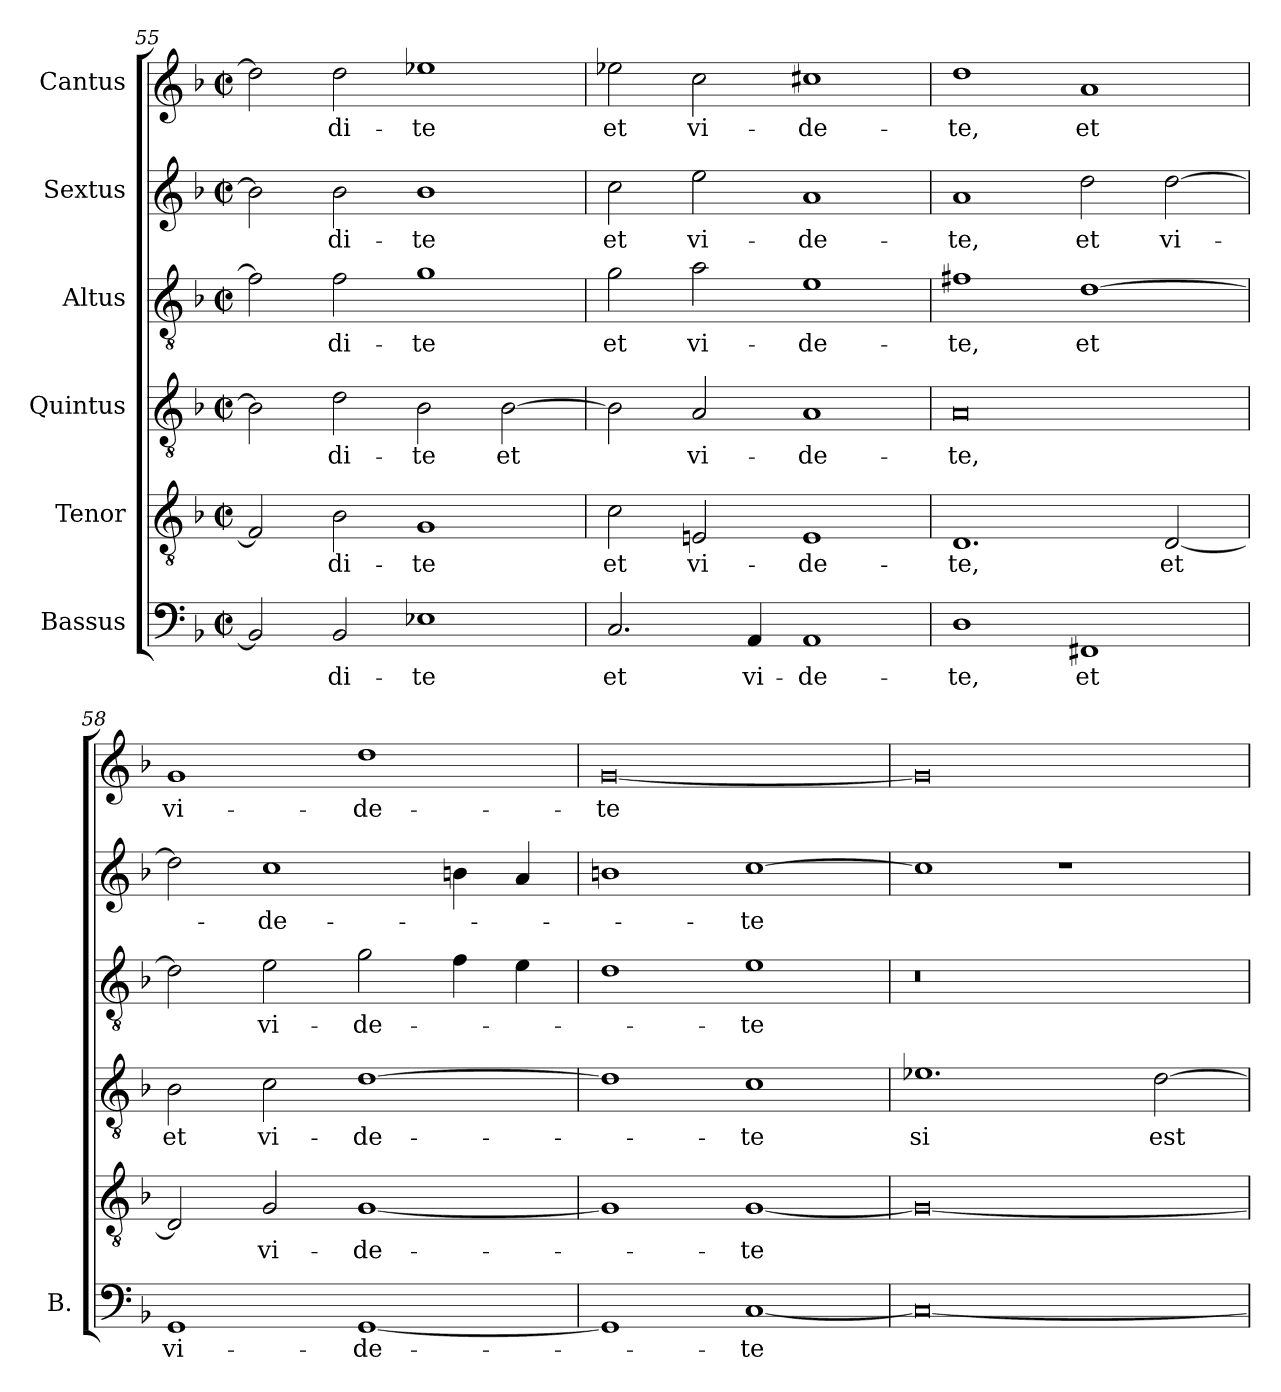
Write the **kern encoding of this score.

**kern	**text	**kern	**text	**kern	**text	**kern	**text	**kern	**text	**kern	**text
*part6	*part6	*part5	*part5	*part4	*part4	*part3	*part3	*part2	*part2	*part1	*part1
*staff6	*staff6	*staff5	*staff5	*staff4	*staff4	*staff3	*staff3	*staff2	*staff2	*staff1	*staff1
*I"Bassus	*	*I"Tenor	*	*I"Quintus	*	*I"Altus	*	*I"Sextus	*	*I"Cantus	*
*I'B.	*	*	*	*	*	*	*	*	*	*	*
*clefF4	*	*clefGv2	*	*clefGv2	*	*clefGv2	*	*clefG2	*	*clefG2	*
*k[b-]	*	*k[b-]	*	*k[b-]	*	*k[b-]	*	*k[b-]	*	*k[b-]	*
*F:	*	*F:	*	*F:	*	*F:	*	*F:	*	*F:	*
*M2/2	*	*M2/2	*	*M2/2	*	*M2/2	*	*M2/2	*	*M2/2	*
*met(c|)	*	*met(c|)	*	*met(c|)	*	*met(c|)	*	*met(c|)	*	*met(c|)	*
=55	=55	=55	=55	=55	=55	=55	=55	=55	=55	=55	=55
2BB-/]	.	2F/]	.	2B-\]	.	2f\]	.	2b-\]	.	2dd\]	.
2BB-/	-di-	2B-\	-di-	2d\	-di-	2f\	-di-	2b-\	-di-	2dd\	-di-
1E-X\	-te	1G/	-te	2B-\	-te	1g\	-te	1b-\	-te	1ee-X\	-te
.	.	.	.	[2B-\	et	.	.	.	.	.	.
=56	=56	=56	=56	=56	=56	=56	=56	=56	=56	=56	=56
2.C/	et	2c\	et	2B-\]	.	2g\	et	2cc\	et	2ee-X\	et
.	.	2En/	vi-	2A/	vi-	2a\	vi-	2ee\	vi-	2cc\	vi-
4AA/	vi-	.	.	.	.	.	.	.	.	.	.
1AA/	-de-	1E/	-de-	1A/	-de-	1e\	-de-	1a/	-de-	1cc#X\	-de-
=57	=57	=57	=57	=57	=57	=57	=57	=57	=57	=57	=57
1D\	-te,	1.D/	-te,	0A/	-te,	1f#X\	-te,	1a/	-te,	1dd\	-te,
1FF#X/	et	.	.	.	.	[1d\	et	2dd\	et	1a/	et
.	.	[2D/	et	.	.	.	.	[2dd\	vi-	.	.
=58	=58	=58	=58	=58	=58	=58	=58	=58	=58	=58	=58
1GG/	vi-	2D/]	.	2B-\	et	2d\]	.	2dd\]	.	1g/	vi-
.	.	2G/	vi-	2c\	vi-	2e\	vi-	1cc\	-de-	.	.
[1GG/	-de-	[1G/	-de-	[1d\	-de-	2g\	-de-	.	.	1dd\	-de-
.	.	.	.	.	.	4f\	.	4bn\	.	.	.
.	.	.	.	.	.	4e\	.	4a/	.	.	.
=59	=59	=59	=59	=59	=59	=59	=59	=59	=59	=59	=59
1GG/]	.	1G/]	.	1d\]	.	1d\	.	1bn\	.	[0g/	-te
[1C/	-te	[1G/	-te	1c\	-te	1e\	-te	[1cc\	-te	.	.
=60	=60	=60	=60	=60	=60	=60	=60	=60	=60	=60	=60
!	!	!	!	!	!	!LO:N:vis=0	!	!	!	!	!
0C/_	.	0G/_	.	1.e-X\	si	1r	.	1cc\]	.	0g/]	.
.	.	.	.	.	.	1ryy	.	1r	.	.	.
.	.	.	.	[2d\	est	.	.	.	.	.	.
=	=	=	=	=	=	=	=	=	=	=	=
*-	*-	*-	*-	*-	*-	*-	*-	*-	*-	*-	*-
